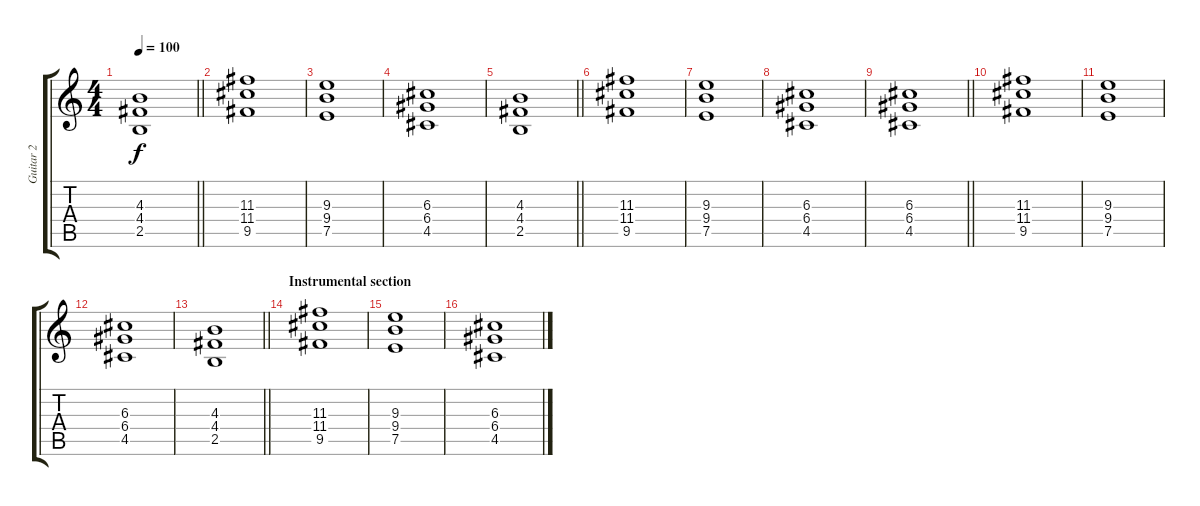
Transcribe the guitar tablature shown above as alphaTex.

\track ("Guitar 2" "Guitar 2") {instrument distortionguitar}
\staff {score tabs}
\tuning (E4 B3 G3 D3 A2 E2) {hide}
\ts (4 4)
\tempo 100
\clef g2
\barLineRight lightlight
\ks c
(4.3 4.4 2.5).1{dy f} |
(11.3 11.4 9.5).1 |
(9.3 9.4 7.5).1 |
(6.3 6.4 4.5).1 |
\barLineRight lightlight
(4.3 4.4 2.5).1 |
(11.3 11.4 9.5).1 |
(9.3 9.4 7.5).1 |
(6.3 6.4 4.5).1 |
\barLineRight lightlight
(6.3 6.4 4.5).1 |
(11.3 11.4 9.5).1 |
(9.3 9.4 7.5).1 |
(6.3 6.4 4.5).1 |
\barLineRight lightlight
(4.3 4.4 2.5).1 |
\section ("" "Instrumental section")
(11.3 11.4 9.5).1 |
(9.3 9.4 7.5).1 |
(6.3 6.4 4.5).1
